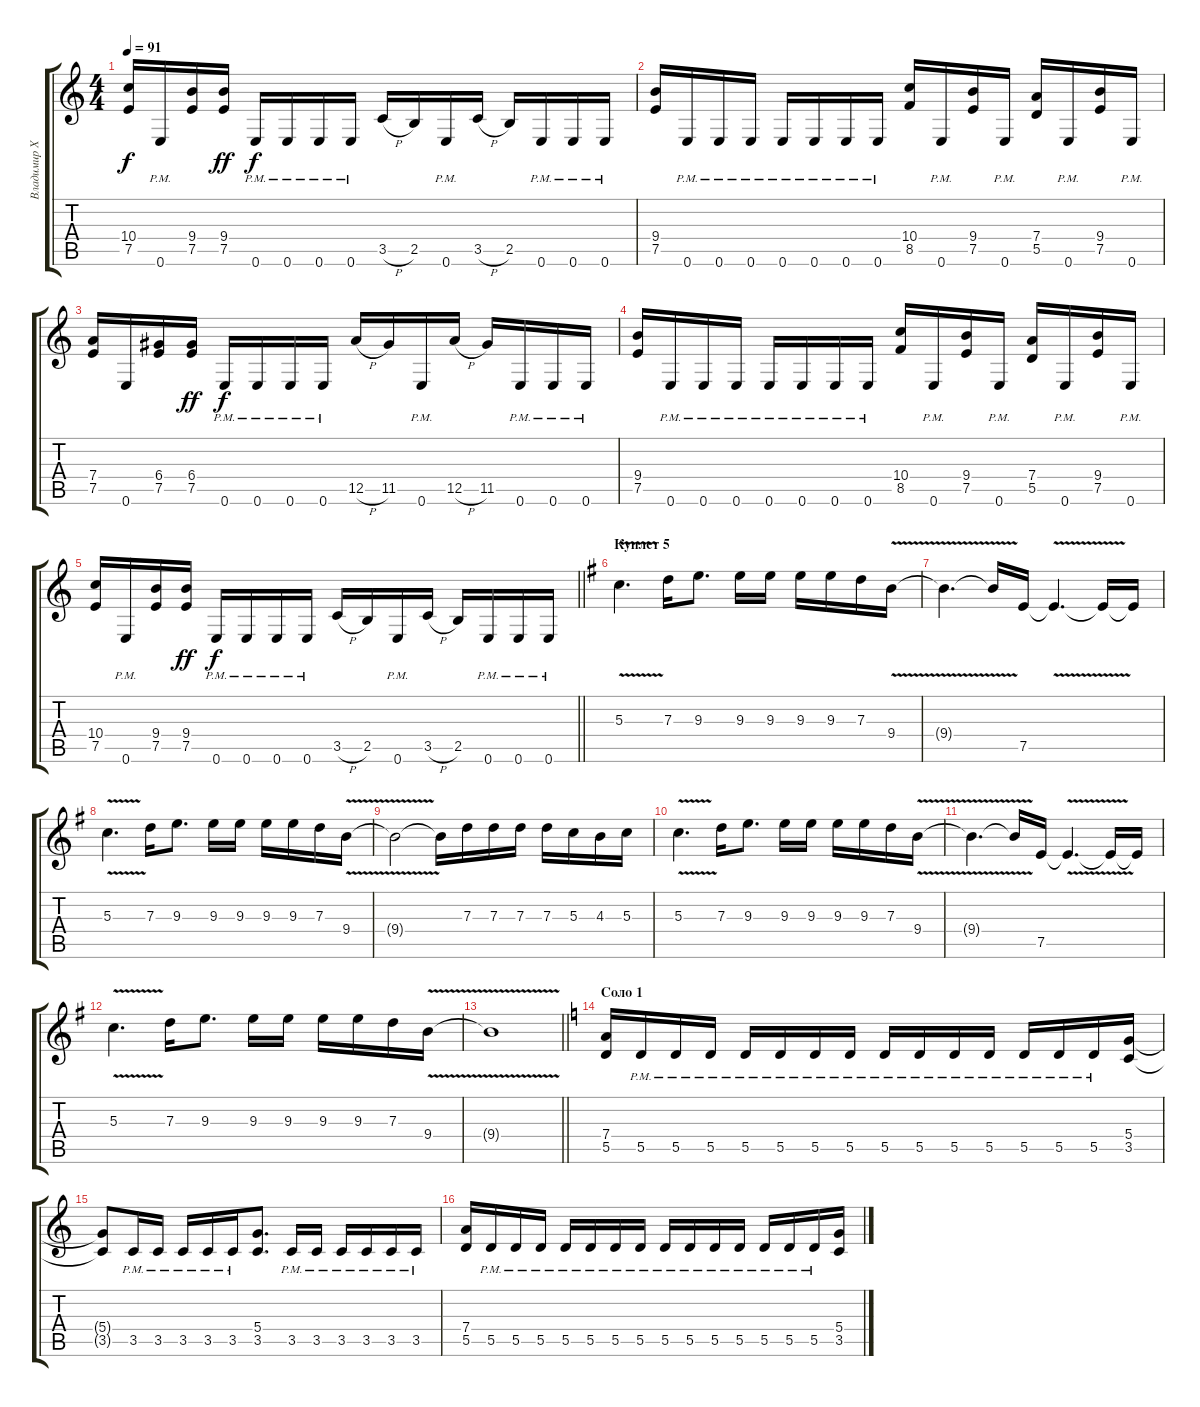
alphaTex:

\track ("Владимир Холстинин" "Владимир Х") {instrument distortionguitar}
\staff {score tabs}
\tuning (E4 B3 G3 D3 A2 E2) {hide}
\ts (4 4)
\tempo 91
\clef g2
\ks c
(10.4 7.5).16{dy f} 0.6{pm}.16 (9.4 7.5).16 (9.4 7.5).16{dy ff} 0.6{pm}.16{dy f} 0.6{pm}.16 0.6{pm}.16 0.6{pm}.16 3.5{h}.16 2.5.16 0.6{pm}.16 3.5{h}.16 2.5.16 0.6{pm}.16 0.6{pm}.16 0.6{pm}.16 |
(9.4 7.5).16 0.6{pm}.16 0.6{pm}.16 0.6{pm}.16 0.6{pm}.16 0.6{pm}.16 0.6{pm}.16 0.6{pm}.16 (10.4 8.5).16 0.6{pm}.16 (9.4 7.5).16 0.6{pm}.16 (7.4 5.5).16 0.6{pm}.16 (9.4 7.5).16 0.6{pm}.16 |
(7.4 7.5).16 0.6.16 (6.4 7.5).16 (6.4 7.5).16{dy ff} 0.6{pm}.16{dy f} 0.6{pm}.16 0.6{pm}.16 0.6{pm}.16 12.5{h}.16 11.5.16 0.6{pm}.16 12.5{h}.16 11.5.16 0.6{pm}.16 0.6{pm}.16 0.6{pm}.16 |
(9.4 7.5).16 0.6{pm}.16 0.6{pm}.16 0.6{pm}.16 0.6{pm}.16 0.6{pm}.16 0.6{pm}.16 0.6{pm}.16 (10.4 8.5).16 0.6{pm}.16 (9.4 7.5).16 0.6{pm}.16 (7.4 5.5).16 0.6{pm}.16 (9.4 7.5).16 0.6{pm}.16 |
\barLineRight lightlight
(10.4 7.5).16 0.6{pm}.16 (9.4 7.5).16 (9.4 7.5).16{dy ff} 0.6{pm}.16{dy f} 0.6{pm}.16 0.6{pm}.16 0.6{pm}.16 3.5{h}.16 2.5.16 0.6{pm}.16 3.5{h}.16 2.5.16 0.6{pm}.16 0.6{pm}.16 0.6{pm}.16 |
\section ("" "Куплет 5")
\ks eminor
5.3{v}.4{d} 7.3.16 9.3.8{d} 9.3.16 9.3.16 9.3.16 9.3.16 7.3.16 9.4{v}.16 |
9.4{v t}.4{d} 9.4{t}.16 7.5.16 7.5{v t}.4{d} 7.5{t}.16 7.5{t}.16 |
5.3{v}.4{d} 7.3.16 9.3.8{d} 9.3.16 9.3.16 9.3.16 9.3.16 7.3.16 9.4{v}.16 |
9.4{t}.2 9.4{t}.16 7.3.16 7.3.16 7.3.16 7.3.16 5.3.16 4.3.16 5.3.16 |
5.3{v}.4{d} 7.3.16 9.3.8{d} 9.3.16 9.3.16 9.3.16 9.3.16 7.3.16 9.4{v}.16 |
9.4{v t}.4{d} 9.4{t}.16 7.5.16 7.5{v t}.4{d} 7.5{t}.16 7.5{t}.16 |
5.3{v}.4{d} 7.3.16 9.3.8{d} 9.3.16 9.3.16 9.3.16 9.3.16 7.3.16 9.4{v}.16 |
\barLineRight lightlight
9.4{t}.1 |
\section ("" "Соло 1")
\ks aminor
(7.4 5.5).16 5.5{pm}.16 5.5{pm}.16 5.5{pm}.16 5.5{pm}.16 5.5{pm}.16 5.5{pm}.16 5.5{pm}.16 5.5{pm}.16 5.5{pm}.16 5.5{pm}.16 5.5{pm}.16 5.5{pm}.16 5.5{pm}.16 5.5{pm}.16 (5.4 3.5).16 |
(5.4{t} 3.5{t}).8 3.5{pm}.16 3.5{pm}.16 3.5{pm}.16 3.5{pm}.16 3.5{pm}.16 (5.4 3.5).8{d} 3.5{pm}.16 3.5{pm}.16 3.5{pm}.16 3.5{pm}.16 3.5{pm}.16 3.5{pm}.16 |
(7.4 5.5).16 5.5{pm}.16 5.5{pm}.16 5.5{pm}.16 5.5{pm}.16 5.5{pm}.16 5.5{pm}.16 5.5{pm}.16 5.5{pm}.16 5.5{pm}.16 5.5{pm}.16 5.5{pm}.16 5.5{pm}.16 5.5{pm}.16 5.5{pm}.16 (5.4 3.5).16
